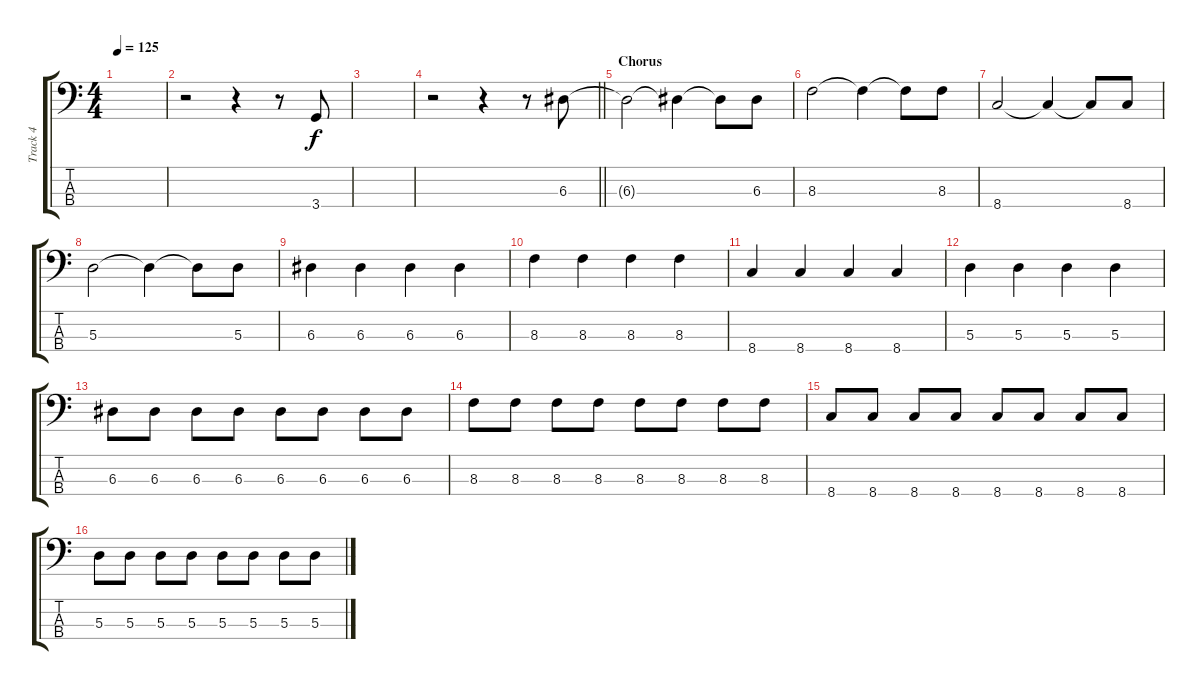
\track ("Track 4" "Track 4") {instrument electricbassfinger}
\staff {score tabs}
\tuning (G2 D2 A1 E1) {hide}
\ts (4 4)
\tempo 125
\clef f4
\ks c
|
r.2 r.4 r.8 3.4.8 |
|
\barLineRight lightlight
r.2 r.4 r.8 6.3.8 |
\section ("" "Chorus")
6.3{t}.2 6.3{t}.4 6.3{t}.8 6.3.8 |
8.3.2 8.3{t}.4 8.3{t}.8 8.3.8 |
8.4.2 8.4{t}.4 8.4{t}.8 8.4.8 |
5.3.2 5.3{t}.4 5.3{t}.8 5.3.8 |
6.3.4 6.3.4 6.3.4 6.3.4 |
8.3.4 8.3.4 8.3.4 8.3.4 |
8.4.4 8.4.4 8.4.4 8.4.4 |
5.3.4 5.3.4 5.3.4 5.3.4 |
6.3.8 6.3.8 6.3.8 6.3.8 6.3.8 6.3.8 6.3.8 6.3.8 |
8.3.8 8.3.8 8.3.8 8.3.8 8.3.8 8.3.8 8.3.8 8.3.8 |
8.4.8 8.4.8 8.4.8 8.4.8 8.4.8 8.4.8 8.4.8 8.4.8 |
5.3.8 5.3.8 5.3.8 5.3.8 5.3.8 5.3.8 5.3.8 5.3.8
